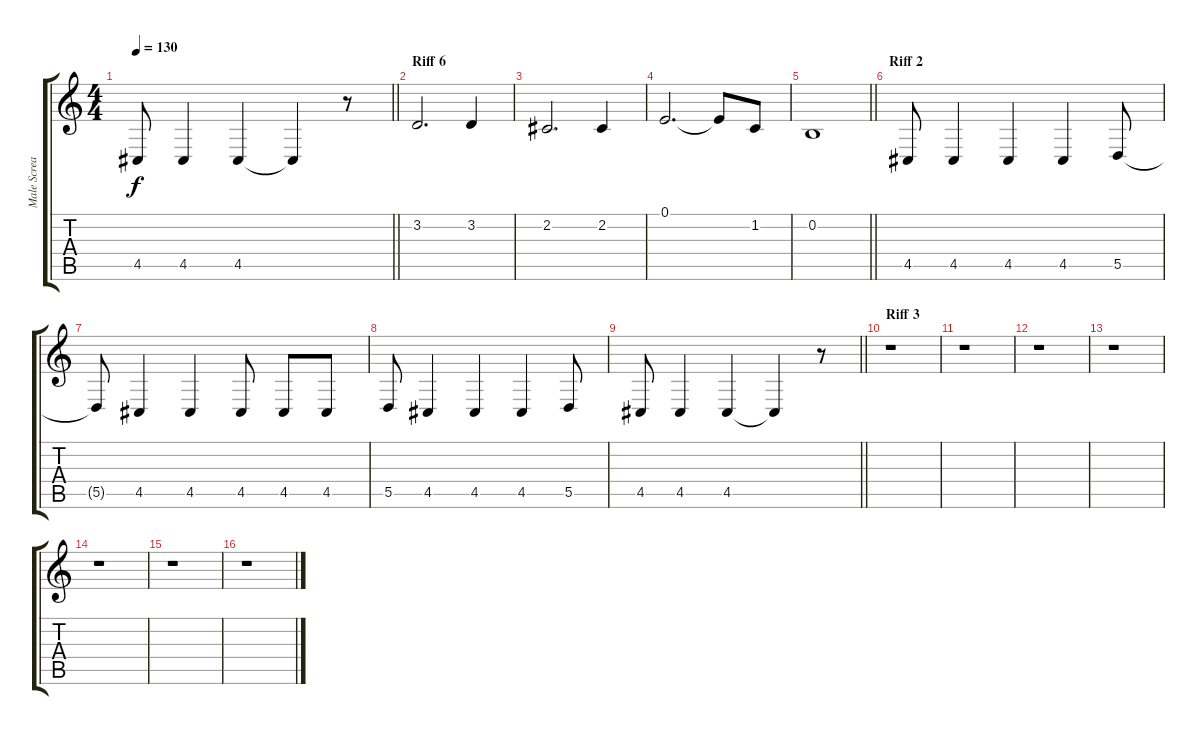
\track ("Male Screams/ Vocals" "Male Screa") {instrument lead6voice}
\staff {score tabs}
\tuning (E4 B3 G3 D3 A2 E2) {hide}
\ts (4 4)
\tempo 130
\clef g2
\barLineRight lightlight
\ks c
4.5.8{dy f} 4.5.4 4.5.4 4.5{t}.4 r.8 |
\section ("" "Riff 6")
3.2.2{d} 3.2.4 |
2.2.2{d} 2.2.4 |
0.1.2{d} 0.1{t}.8 1.2.8 |
\barLineRight lightlight
0.2.1 |
\section ("" "Riff 2")
4.5.8 4.5.4 4.5.4 4.5.4 5.5.8 |
5.5{t}.8 4.5.4 4.5.4 4.5.8 4.5.8 4.5.8 |
5.5.8 4.5.4 4.5.4 4.5.4 5.5.8 |
\barLineRight lightlight
4.5.8 4.5.4 4.5.4 4.5{t}.4 r.8 |
\section ("" "Riff 3")
r.1 |
r.1 |
r.1 |
r.1 |
r.1 |
r.1 |
r.1
